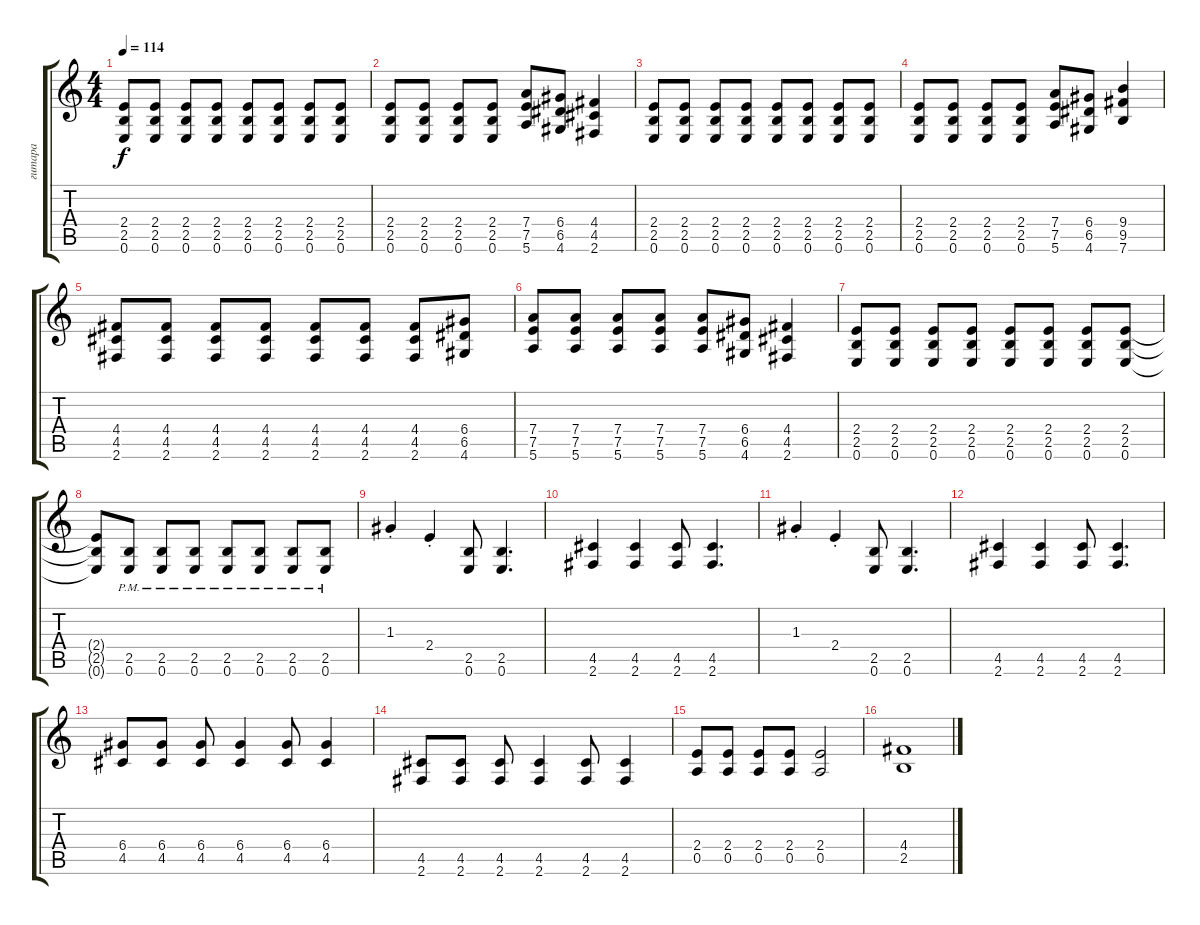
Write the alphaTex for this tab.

\track ("гитара" "гитара") {instrument distortionguitar}
\staff {score tabs}
\tuning (E4 B3 G3 D3 A2 E2) {hide}
\ts (4 4)
\tempo 114
\clef g2
\ks c
(2.4 2.5 0.6).8{dy f} (2.4 2.5 0.6).8 (2.4 2.5 0.6).8 (2.4 2.5 0.6).8 (2.4 2.5 0.6).8 (2.4 2.5 0.6).8 (2.4 2.5 0.6).8 (2.4 2.5 0.6).8 |
(2.4 2.5 0.6).8 (2.4 2.5 0.6).8 (2.4 2.5 0.6).8 (2.4 2.5 0.6).8 (7.4 7.5 5.6).8 (6.4 6.5 4.6).8 (4.4 4.5 2.6).4 |
(2.4 2.5 0.6).8 (2.4 2.5 0.6).8 (2.4 2.5 0.6).8 (2.4 2.5 0.6).8 (2.4 2.5 0.6).8 (2.4 2.5 0.6).8 (2.4 2.5 0.6).8 (2.4 2.5 0.6).8 |
(2.4 2.5 0.6).8 (2.4 2.5 0.6).8 (2.4 2.5 0.6).8 (2.4 2.5 0.6).8 (7.4 7.5 5.6).8 (6.4 6.5 4.6).8 (9.4 9.5 7.6).4 |
(4.4 4.5 2.6).8 (4.4 4.5 2.6).8 (4.4 4.5 2.6).8 (4.4 4.5 2.6).8 (4.4 4.5 2.6).8 (4.4 4.5 2.6).8 (4.4 4.5 2.6).8 (6.4 6.5 4.6).8 |
(7.4 7.5 5.6).8 (7.4 7.5 5.6).8 (7.4 7.5 5.6).8 (7.4 7.5 5.6).8 (7.4 7.5 5.6).8 (6.4 6.5 4.6).8 (4.4 4.5 2.6).4 |
(2.4 2.5 0.6).8 (2.4 2.5 0.6).8 (2.4 2.5 0.6).8 (2.4 2.5 0.6).8 (2.4 2.5 0.6).8 (2.4 2.5 0.6).8 (2.4 2.5 0.6).8 (2.4 2.5 0.6).8 |
(2.4{t} 2.5{t} 0.6{t}).8 (2.5{pm} 0.6{pm}).8 (2.5{pm} 0.6{pm}).8 (2.5{pm} 0.6{pm}).8 (2.5{pm} 0.6{pm}).8 (2.5{pm} 0.6{pm}).8 (2.5{pm} 0.6{pm}).8 (2.5{pm} 0.6{pm}).8 |
1.3{st}.4 2.4{st}.4 (2.5 0.6).8 (2.5 0.6).4{d} |
(4.5 2.6).4 (4.5 2.6).4 (4.5 2.6).8 (4.5 2.6).4{d} |
1.3{st}.4 2.4{st}.4 (2.5 0.6).8 (2.5 0.6).4{d} |
(4.5 2.6).4 (4.5 2.6).4 (4.5 2.6).8 (4.5 2.6).4{d} |
(6.4 4.5).8 (6.4 4.5).8 (6.4 4.5).8 (6.4 4.5).4 (6.4 4.5).8 (6.4 4.5).4 |
(4.5 2.6).8 (4.5 2.6).8 (4.5 2.6).8 (4.5 2.6).4 (4.5 2.6).8 (4.5 2.6).4 |
(2.4 0.5).8 (2.4 0.5).8 (2.4 0.5).8 (2.4 0.5).8 (2.4 0.5).2 |
(4.4 2.5).1
